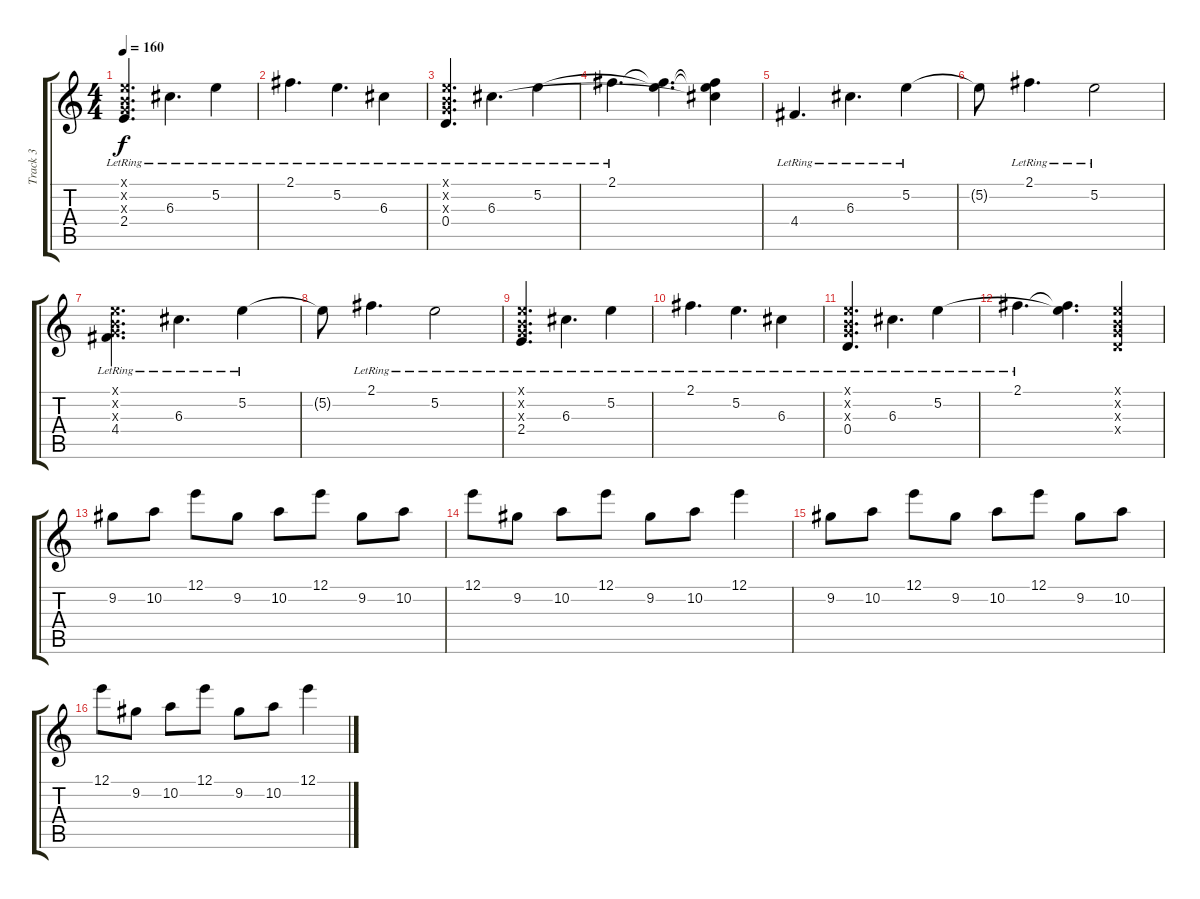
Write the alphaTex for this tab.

\track ("Track 3" "Track 3") {instrument distortionguitar}
\staff {score tabs}
\tuning (E4 B3 G3 D3 A2 D2) {hide}
\ts (4 4)
\tempo 160
\clef g2
\ks c
(0.1{x} 0.2{x} 0.3{x} 2.4{lr}).4{d dy f} 6.3{lr}.4{d} 5.2{lr}.4 |
2.1{lr}.4{d} 5.2{lr}.4{d} 6.3{lr}.4 |
(0.1{x} 0.2{x} 0.3{x} 0.4{lr}).4{d} 6.3{lr}.4{d} 5.2{lr}.4 |
2.1{lr}.4{d} (2.1{t} 5.2{t}).4{d} (2.1{t} 5.2{t} 6.3{t}).4 |
4.4{lr}.4{d} 6.3{lr}.4{d} 5.2{lr}.4 |
5.2{t}.8 2.1{lr}.4{d} 5.2{lr}.2 |
(0.1{x} 0.2{x} 0.3{x} 4.4{lr}).4{d} 6.3{lr}.4{d} 5.2{lr}.4 |
5.2{t}.8 2.1{lr}.4{d} 5.2{lr}.2 |
(0.1{x} 0.2{x} 0.3{x} 2.4{lr}).4{d} 6.3{lr}.4{d} 5.2{lr}.4 |
2.1{lr}.4{d} 5.2{lr}.4{d} 6.3{lr}.4 |
(0.1{x} 0.2{x} 0.3{x} 0.4{lr}).4{d} 6.3{lr}.4{d} 5.2{lr}.4 |
2.1{lr}.4{d} (2.1{t} 5.2{t}).4{d} (0.1{x} 0.2{x} 0.3{x} 0.4{x}).4 |
9.2.8 10.2.8 12.1.8 9.2.8 10.2.8 12.1.8 9.2.8 10.2.8 |
12.1.8 9.2.8 10.2.8 12.1.8 9.2.8 10.2.8 12.1.4 |
9.2.8 10.2.8 12.1.8 9.2.8 10.2.8 12.1.8 9.2.8 10.2.8 |
12.1.8 9.2.8 10.2.8 12.1.8 9.2.8 10.2.8 12.1.4
